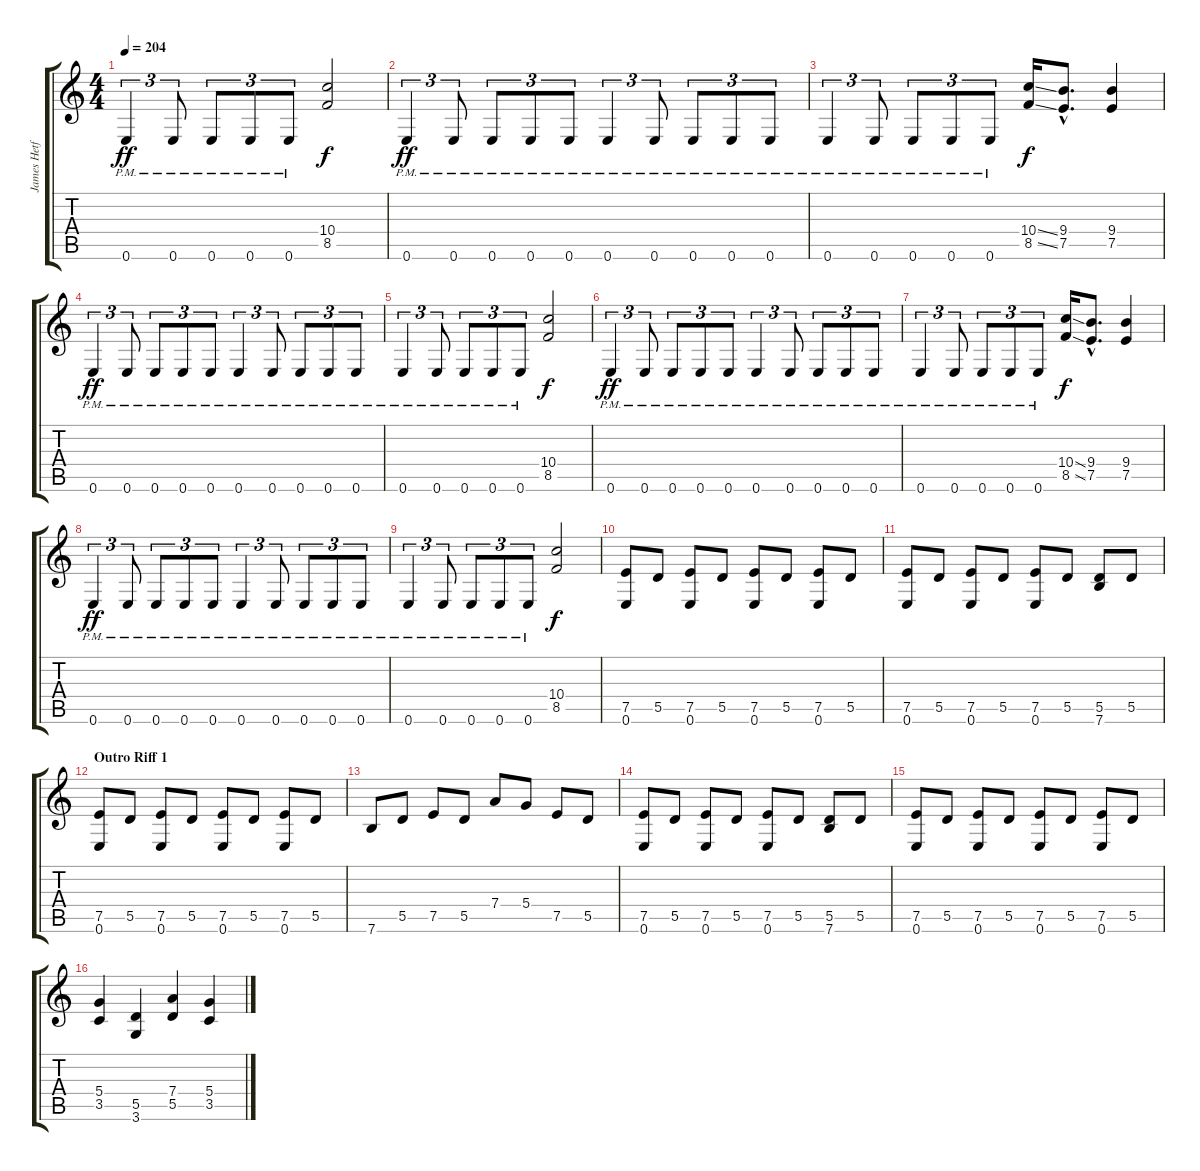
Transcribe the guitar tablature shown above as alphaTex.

\track ("James Hetfield (Guitar 1)" "James Hetf") {instrument distortionguitar}
\staff {score tabs}
\tuning (E4 B3 G3 D3 A2 E2) {hide}
\ts (4 4)
\tempo 204
\clef g2
\ks c
0.6{pm}.4{tu (3 2) dy ff} 0.6{pm}.8{tu (3 2)} 0.6{pm}.8{tu (3 2)} 0.6{pm}.8{tu (3 2)} 0.6{pm}.8{tu (3 2)} (10.4 8.5).2{dy f} |
0.6{pm}.4{tu (3 2) dy ff} 0.6{pm}.8{tu (3 2)} 0.6{pm}.8{tu (3 2)} 0.6{pm}.8{tu (3 2)} 0.6{pm}.8{tu (3 2)} 0.6{pm}.4{tu (3 2)} 0.6{pm}.8{tu (3 2)} 0.6{pm}.8{tu (3 2)} 0.6{pm}.8{tu (3 2)} 0.6{pm}.8{tu (3 2)} |
0.6{pm}.4{tu (3 2)} 0.6{pm}.8{tu (3 2)} 0.6{pm}.8{tu (3 2)} 0.6{pm}.8{tu (3 2)} 0.6{pm}.8{tu (3 2)} (10.4{ss} 8.5{ss}).16{dy f} (9.4{hac} 7.5{hac}).8{d} (9.4 7.5).4 |
0.6{pm}.4{tu (3 2) dy ff} 0.6{pm}.8{tu (3 2)} 0.6{pm}.8{tu (3 2)} 0.6{pm}.8{tu (3 2)} 0.6{pm}.8{tu (3 2)} 0.6{pm}.4{tu (3 2)} 0.6{pm}.8{tu (3 2)} 0.6{pm}.8{tu (3 2)} 0.6{pm}.8{tu (3 2)} 0.6{pm}.8{tu (3 2)} |
0.6{pm}.4{tu (3 2)} 0.6{pm}.8{tu (3 2)} 0.6{pm}.8{tu (3 2)} 0.6{pm}.8{tu (3 2)} 0.6{pm}.8{tu (3 2)} (10.4 8.5).2{dy f} |
0.6{pm}.4{tu (3 2) dy ff} 0.6{pm}.8{tu (3 2)} 0.6{pm}.8{tu (3 2)} 0.6{pm}.8{tu (3 2)} 0.6{pm}.8{tu (3 2)} 0.6{pm}.4{tu (3 2)} 0.6{pm}.8{tu (3 2)} 0.6{pm}.8{tu (3 2)} 0.6{pm}.8{tu (3 2)} 0.6{pm}.8{tu (3 2)} |
0.6{pm}.4{tu (3 2)} 0.6{pm}.8{tu (3 2)} 0.6{pm}.8{tu (3 2)} 0.6{pm}.8{tu (3 2)} 0.6{pm}.8{tu (3 2)} (10.4{ss} 8.5{ss}).16{dy f} (9.4{hac} 7.5{hac}).8{d} (9.4 7.5).4 |
0.6{pm}.4{tu (3 2) dy ff} 0.6{pm}.8{tu (3 2)} 0.6{pm}.8{tu (3 2)} 0.6{pm}.8{tu (3 2)} 0.6{pm}.8{tu (3 2)} 0.6{pm}.4{tu (3 2)} 0.6{pm}.8{tu (3 2)} 0.6{pm}.8{tu (3 2)} 0.6{pm}.8{tu (3 2)} 0.6{pm}.8{tu (3 2)} |
0.6{pm}.4{tu (3 2)} 0.6{pm}.8{tu (3 2)} 0.6{pm}.8{tu (3 2)} 0.6{pm}.8{tu (3 2)} 0.6{pm}.8{tu (3 2)} (10.4 8.5).2{dy f} |
(7.5 0.6).8 5.5.8 (7.5 0.6).8 5.5.8 (7.5 0.6).8 5.5.8 (7.5 0.6).8 5.5.8 |
(7.5 0.6).8 5.5.8 (7.5 0.6).8 5.5.8 (7.5 0.6).8 5.5.8 (5.5 7.6).8 5.5.8 |
\section ("" "Outro Riff 1")
(7.5 0.6).8 5.5.8 (7.5 0.6).8 5.5.8 (7.5 0.6).8 5.5.8 (7.5 0.6).8 5.5.8 |
7.6.8 5.5.8 7.5.8 5.5.8 7.4.8 5.4.8 7.5.8 5.5.8 |
(7.5 0.6).8 5.5.8 (7.5 0.6).8 5.5.8 (7.5 0.6).8 5.5.8 (5.5 7.6).8 5.5.8 |
(7.5 0.6).8 5.5.8 (7.5 0.6).8 5.5.8 (7.5 0.6).8 5.5.8 (7.5 0.6).8 5.5.8 |
(5.4 3.5).4 (5.5 3.6).4 (7.4 5.5).4 (5.4 3.5).4
